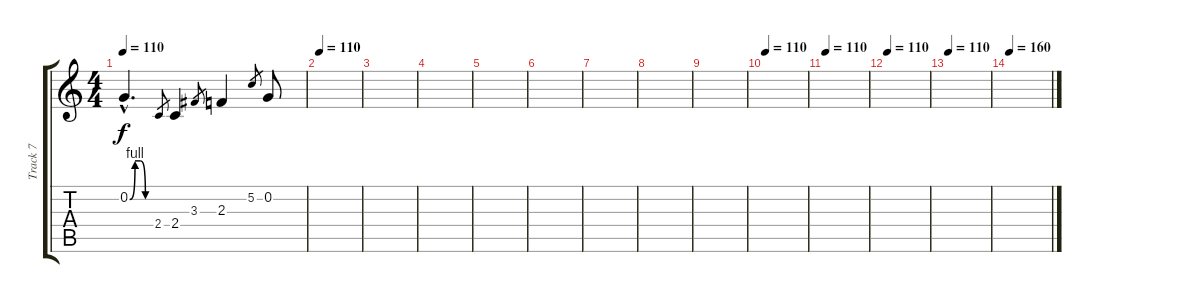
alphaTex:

\track ("Track 7" "Track 7") {instrument acousticguitarsteel}
\staff {score tabs}
\tuning (C4 G3 Eb3 Bb2 F2 C2) {hide}
\ts (4 4)
\tempo 110
\clef g2
\ks c
0.2{be (custom 0 0 15 4 30 4 45 0 60 0) hac}.4{d dy f} 2.4.8{gr} 2.4.4 3.3.8{gr} 2.3.4 5.2.8{gr} 0.2.8 |
\tempo 110
|
|
|
|
|
|
|
|
\tempo 110
|
\tempo 110
|
\tempo 110
|
\tempo 110
|
\tempo 160
